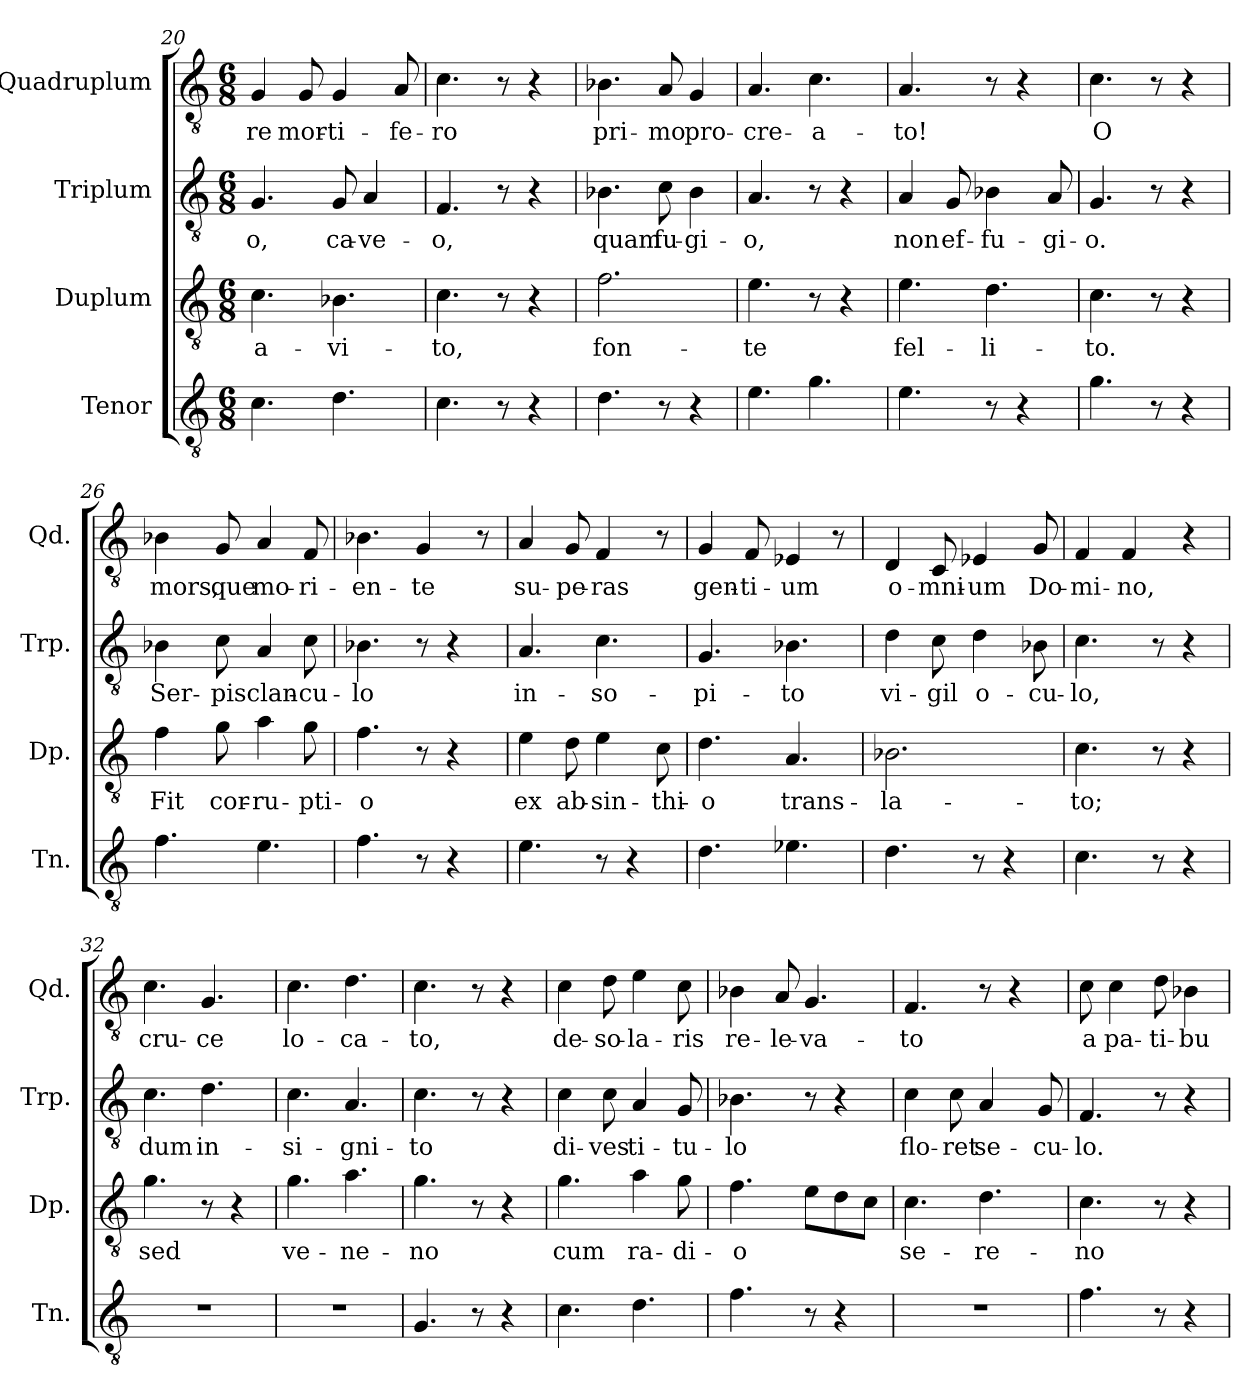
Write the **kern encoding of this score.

**kern	**kern	**text	**kern	**text	**kern	**text
*part4	*part3	*part3	*part2	*part2	*part1	*part1
*staff4	*staff3	*staff3	*staff2	*staff2	*staff1	*staff1
*I"Tenor	*I"Duplum	*	*I"Triplum	*	*I"Quadruplum	*
*I'Tn.	*I'Dp.	*	*I'Trp.	*	*I'Qd.	*
*clefGv2	*clefGv2	*	*clefGv2	*	*clefGv2	*
*k[]	*k[]	*	*k[]	*	*k[]	*
*M6/8	*M6/8	*	*M6/8	*	*M6/8	*
=20	=20	=20	=20	=20	=20	=20
!	!	!LO:LY:b	!	!LO:LY:b	!	!LO:LY:b
4.c\	4.c\	a-	4.G/	-o,	4G/	-re
!	!	!	!	!	!	!LO:LY:b
.	.	.	.	.	8G/	mor-
!	!	!LO:LY:b	!	!LO:LY:b	!	!LO:LY:b
4.d\	4.B-i\	-vi-	8G/	ca-	4G/	-ti-
!	!	!	!	!LO:LY:b	!	!
.	.	.	4A/	-ve-	.	.
!	!	!	!	!	!	!LO:LY:b
.	.	.	.	.	8A/	-fe-
!!LO:LB:g=z
=21	=21	=21	=21	=21	=21	=21
!	!	!LO:LY:b	!	!LO:LY:b	!	!LO:LY:b
4.c\	4.c\	-to,	4.F/	-o,	4.c\	-ro
8r	8r	.	8r	.	8r	.
4r	4r	.	4r	.	4r	.
=22	=22	=22	=22	=22	=22	=22
!	!	!LO:LY:b	!	!LO:LY:b	!	!LO:LY:b
4.d\	2.f\	fon-	4.B-X\	quam	4.B-X\	pri-
!	!	!	!	!LO:LY:b	!	!LO:LY:b
8r	.	.	8c\	fu-	8A/	-mo
!	!	!	!	!LO:LY:b	!	!LO:LY:b
4r	.	.	4B-\	-gi-	4G/	pro-
=23	=23	=23	=23	=23	=23	=23
!	!	!LO:LY:b	!	!LO:LY:b	!	!LO:LY:b
4.e\	4.e\	-te	4.A/	-o,	4.A/	-cre-
!	!	!	!	!	!	!LO:LY:b
4.g\	8r	.	8r	.	4.c\	-a-
.	4r	.	4r	.	.	.
=24	=24	=24	=24	=24	=24	=24
!	!	!LO:LY:b	!	!LO:LY:b	!	!LO:LY:b
4.e\	4.e\	fel-	4A/	non	4.A/	-to!
!	!	!	!	!LO:LY:b	!	!
.	.	.	8G/	ef-	.	.
!	!	!LO:LY:b	!	!LO:LY:b	!	!
8r	4.d\	-li-	4B-X\	-fu-	8r	.
4r	.	.	.	.	4r	.
!	!	!	!	!LO:LY:b	!	!
.	.	.	8A/	-gi-	.	.
=25	=25	=25	=25	=25	=25	=25
!	!	!LO:LY:b	!	!LO:LY:b	!	!LO:LY:b
4.g\	4.c\	-to.	4.G/	-o.	4.c\	O
8r	8r	.	8r	.	8r	.
4r	4r	.	4r	.	4r	.
=26	=26	=26	=26	=26	=26	=26
!	!	!LO:LY:b	!	!LO:LY:b	!	!LO:LY:b
4.f\	4f\	Fit	4B-X\	Ser-	4B-X\	mors,
!	!	!LO:LY:b	!	!LO:LY:b	!	!LO:LY:b
.	8g\	cor-	8c\	-pis	8G/	que
!	!	!LO:LY:b	!	!LO:LY:b	!	!LO:LY:b
4.e\	4a\	-ru-	4A/	clan-	4A/	mo-
!	!	!LO:LY:b	!	!LO:LY:b	!	!LO:LY:b
.	8g\	-pti-	8c\	-cu-	8F/	-ri-
=27	=27	=27	=27	=27	=27	=27
!	!	!LO:LY:b	!	!LO:LY:b	!	!LO:LY:b
4.f\	4.f\	-o	4.B-X\	-lo	4.B-X\	-en-
!	!	!	!	!	!	!LO:LY:b
8r	8r	.	8r	.	4G/	-te
4r	4r	.	4r	.	.	.
.	.	.	.	.	8r	.
!!LO:PB:g=z
=28	=28	=28	=28	=28	=28	=28
!	!	!LO:LY:b	!	!LO:LY:b	!	!LO:LY:b
4.e\	4e\	ex	4.A/	in-	4A/	su-
!	!	!LO:LY:b	!	!	!	!LO:LY:b
.	8d\	ab-	.	.	8G/	-pe-
!	!	!LO:LY:b	!	!LO:LY:b	!	!LO:LY:b
8r	4e\	-sin-	4.c\	-so-	4F/	-ras
4r	.	.	.	.	.	.
!	!	!LO:LY:b	!	!	!	!
.	8c\	-thi-	.	.	8r	.
=29	=29	=29	=29	=29	=29	=29
!	!	!LO:LY:b	!	!LO:LY:b	!	!LO:LY:b
4.d\	4.d\	-o	4.G/	-pi-	4G/	gen-
!	!	!	!	!	!	!LO:LY:b
.	.	.	.	.	8F/	-ti-
!	!	!LO:LY:b	!	!LO:LY:b	!	!LO:LY:b
4.e-i\	4.A/	trans-	4.B-X\	-to	4E-i/	-um
.	.	.	.	.	8r	.
=30	=30	=30	=30	=30	=30	=30
!	!	!LO:LY:b	!	!LO:LY:b	!	!LO:LY:b
4.d\	2.B-i\	-la-	4d\	vi-	4D/	o-
!	!	!	!	!LO:LY:b	!	!LO:LY:b
.	.	.	8c\	-gil	8C/	-mni-
!	!	!	!	!LO:LY:b	!	!LO:LY:b
8r	.	.	4d\	o-	4E-i/	-um
4r	.	.	.	.	.	.
!	!	!	!	!LO:LY:b	!	!LO:LY:b
.	.	.	8B-X\	-cu-	8G/	Do-
=31	=31	=31	=31	=31	=31	=31
!	!	!LO:LY:b	!	!LO:LY:b	!	!LO:LY:b
4.c\	4.c\	-to;	4.c\	-lo,	4F/	-mi-
!	!	!	!	!	!	!LO:LY:b
.	.	.	.	.	4F/	-no,
8r	8r	.	8r	.	.	.
4r	4r	.	4r	.	4r	.
=32	=32	=32	=32	=32	=32	=32
!	!	!LO:LY:b	!	!LO:LY:b	!	!LO:LY:b
2.r	4.g\	sed	4.c\	dum	4.c\	cru-
!	!	!	!	!LO:LY:b	!	!LO:LY:b
.	8r	.	4.d\	in-	4.G/	-ce
.	4r	.	.	.	.	.
=33	=33	=33	=33	=33	=33	=33
!	!	!LO:LY:b	!	!LO:LY:b	!	!LO:LY:b
2.r	4.g\	ve-	4.c\	-si-	4.c\	lo-
!	!	!LO:LY:b	!	!LO:LY:b	!	!LO:LY:b
.	4.a\	-ne-	4.A/	-gni-	4.d\	-ca-
=34	=34	=34	=34	=34	=34	=34
!	!	!LO:LY:b	!	!LO:LY:b	!	!LO:LY:b
4.G/	4.g\	-no	4.c\	-to	4.c\	-to,
8r	8r	.	8r	.	8r	.
4r	4r	.	4r	.	4r	.
=35	=35	=35	=35	=35	=35	=35
!	!	!LO:LY:b	!	!LO:LY:b	!	!LO:LY:b
4.c\	4.g\	cum	4c\	di-	4c\	de-
!	!	!	!	!LO:LY:b	!	!LO:LY:b
.	.	.	8c\	-ves	8d\	-so-
!	!	!LO:LY:b	!	!LO:LY:b	!	!LO:LY:b
4.d\	4a\	ra-	4A/	ti-	4e\	-la-
!	!	!LO:LY:b	!	!LO:LY:b	!	!LO:LY:b
.	8g\	-di-	8G/	-tu-	8c\	-ris
!!LO:LB:g=z
=36	=36	=36	=36	=36	=36	=36
!	!	!LO:LY:b	!	!LO:LY:b	!	!LO:LY:b
4.f\	4.f\	-o	4.B-X\	-lo	4B-i\	re-
!	!	!	!	!	!	!LO:LY:b
.	.	.	.	.	8A/	-le-
!	!	!	!	!	!	!LO:LY:b
8r	8e\L	.	8r	.	4.G/	-va-
4r	8d\	.	4r	.	.	.
.	8c\J	.	.	.	.	.
=37	=37	=37	=37	=37	=37	=37
!	!	!LO:LY:b	!	!LO:LY:b	!	!LO:LY:b
2.r	4.c\	se-	4c\	flo-	4.F/	-to
!	!	!	!	!LO:LY:b	!	!
.	.	.	8c\	-ret	.	.
!	!	!LO:LY:b	!	!LO:LY:b	!	!
.	4.d\	-re-	4A/	se-	8r	.
.	.	.	.	.	4r	.
!	!	!	!	!LO:LY:b	!	!
.	.	.	8G/	-cu-	.	.
=38	=38	=38	=38	=38	=38	=38
!	!	!LO:LY:b	!	!LO:LY:b	!	!LO:LY:b
4.f\	4.c\	-no	4.F/	-lo.	8c\	a
!	!	!	!	!	!	!LO:LY:b
.	.	.	.	.	4c\	pa-
!	!	!	!	!	!	!LO:LY:b
8r	8r	.	8r	.	8d\	-ti-
!	!	!	!	!	!	!LO:LY:b
4r	4r	.	4r	.	4B-X\	-bu-
=	=	=	=	=	=	=
*-	*-	*-	*-	*-	*-	*-
